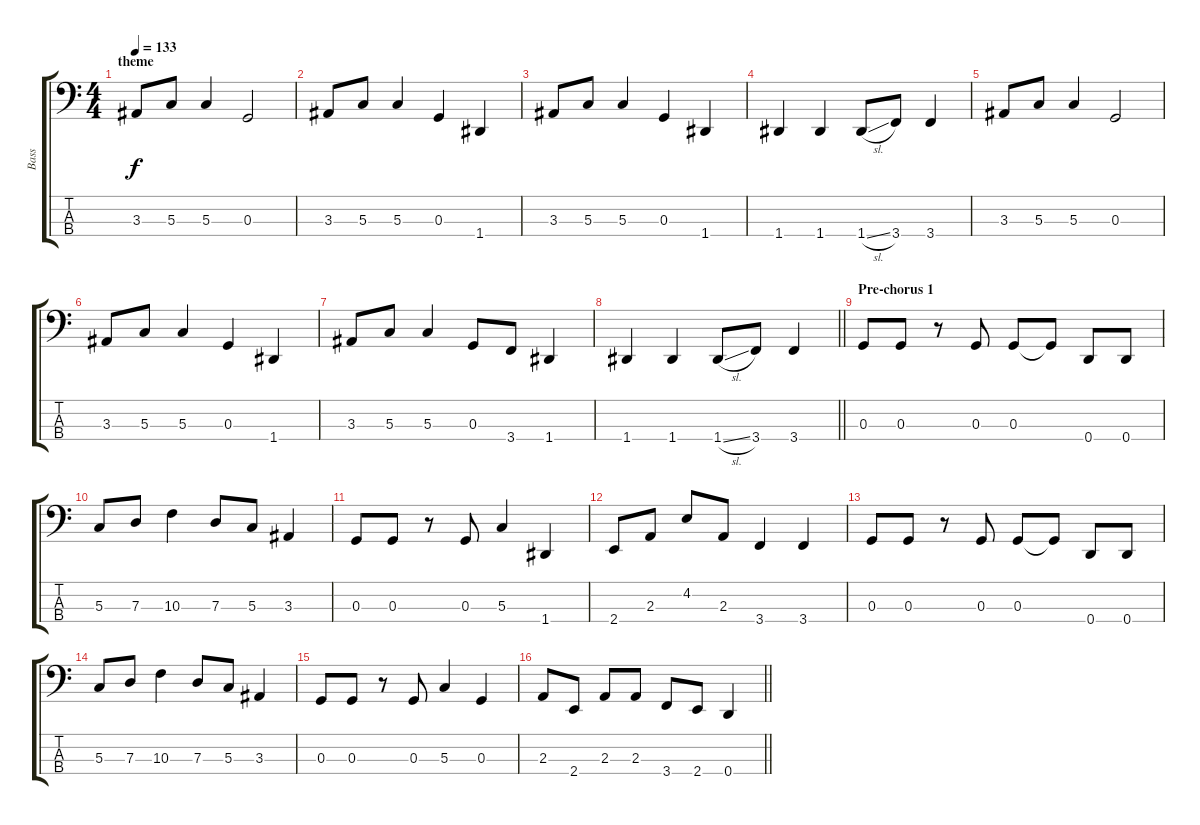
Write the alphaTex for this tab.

\track ("Bass" "Bass") {instrument electricbasspick}
\staff {score tabs}
\tuning (F2 C2 G1 D1) {hide}
\ts (4 4)
\section ("" "theme")
\tempo 133
\clef f4
\ks c
3.3.8{dy f} 5.3.8 5.3.4 0.3.2 |
3.3.8 5.3.8 5.3.4 0.3.4 1.4.4 |
3.3.8 5.3.8 5.3.4 0.3.4 1.4.4 |
1.4.4 1.4.4 1.4{sl}.8 3.4.8 3.4.4 |
3.3.8 5.3.8 5.3.4 0.3.2 |
3.3.8 5.3.8 5.3.4 0.3.4 1.4.4 |
3.3.8 5.3.8 5.3.4 0.3.8 3.4.8 1.4.4 |
\barLineRight lightlight
1.4.4 1.4.4 1.4{sl}.8 3.4.8 3.4.4 |
\section ("" "Pre-chorus 1")
0.3.8 0.3.8 r.8 0.3.8 0.3.8 0.3{t}.8 0.4.8 0.4.8 |
5.3.8 7.3.8 10.3.4 7.3.8 5.3.8 3.3.4 |
0.3.8 0.3.8 r.8 0.3.8 5.3.4 1.4.4 |
2.4.8 2.3.8 4.2.8 2.3.8 3.4.4 3.4.4 |
0.3.8 0.3.8 r.8 0.3.8 0.3.8 0.3{t}.8 0.4.8 0.4.8 |
5.3.8 7.3.8 10.3.4 7.3.8 5.3.8 3.3.4 |
0.3.8 0.3.8 r.8 0.3.8 5.3.4 0.3.4 |
\barLineRight lightlight
2.3.8 2.4.8 2.3.8 2.3.8 3.4.8 2.4.8 0.4.4
